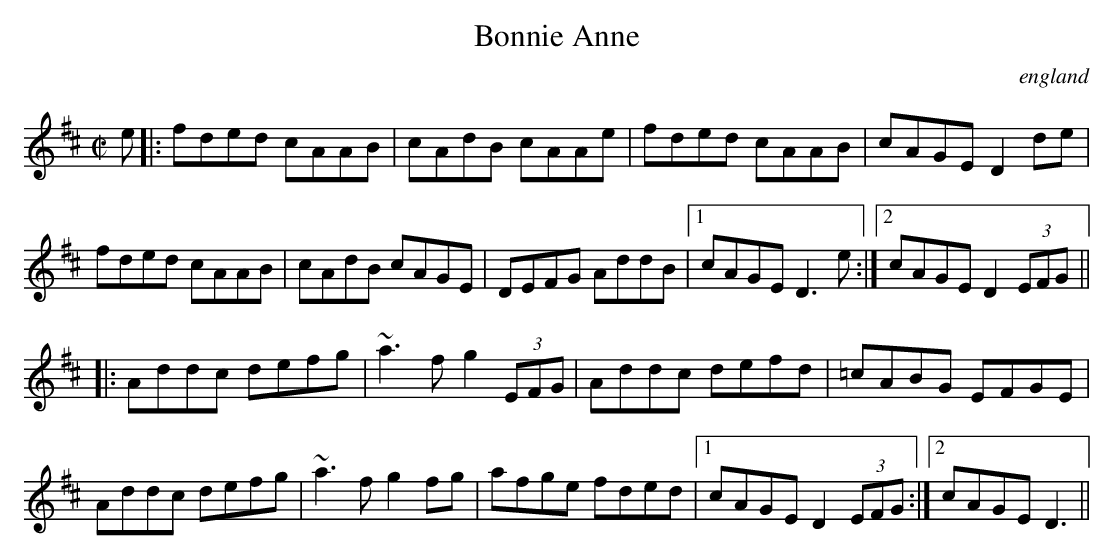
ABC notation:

X:1
T:Bonnie Anne
O:england
M:C|
K:D
e|:fded cAAB|cAdB cAAe|fded cAAB|cAGE D2de|
fded cAAB|cAdB cAGE|DEFG AddB|1 cAGE D3e:|2 cAGE D2 (3EFG||
|:Addc defg|~a3f g2 (3EFG|Addc defd|=cABG EFGE|
Addc defg|~a3f g2fg|afge fded|1 cAGE D2 (3EFG:|2 cAGE D3||
